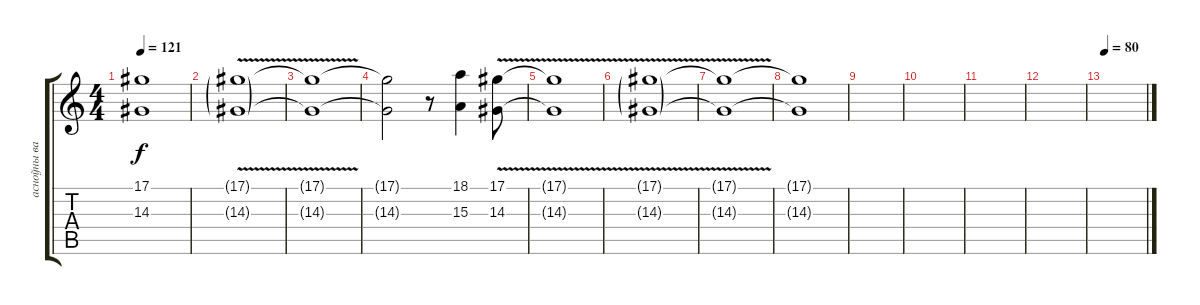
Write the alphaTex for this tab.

\track ("асноўны вакал Алесь " "асноўны ва") {instrument lead6voice}
\staff {score tabs}
\tuning (Eb4 Bb3 Gb3 Db3 Ab2 Eb2) {hide}
\ts (4 4)
\tempo 121
\clef g2
\ks c
(17.1{t} 14.3{t}).1{dy f} |
(17.1{v g} 14.3{v g}).1 |
(17.1{t} 14.3{t}).1 |
(17.1{t} 14.3{t}).2 r.8 (18.1 15.3).4 (17.1{v} 14.3{v}).8 |
(17.1{t} 14.3{t}).1 |
(17.1{v g} 14.3{v g}).1 |
(17.1{t} 14.3{t}).1 |
(17.1{t} 14.3{t}).1 |
|
|
|
|
\tempo 80
